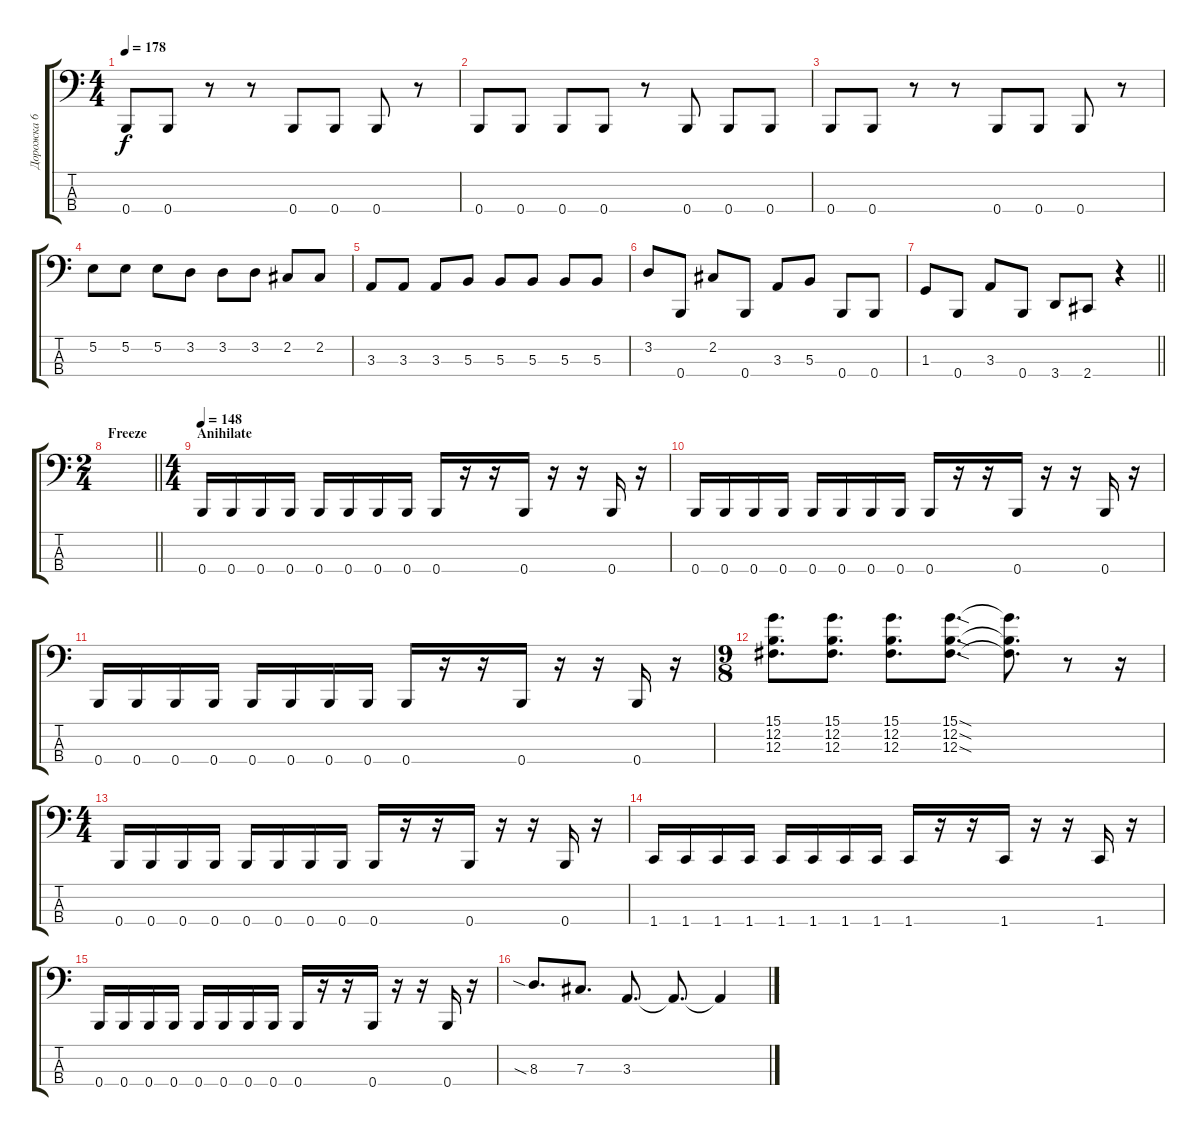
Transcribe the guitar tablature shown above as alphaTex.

\track ("Дорожка 6" "Дорожка 6") {instrument electricbassfinger}
\staff {score tabs}
\tuning (E2 B1 Gb1 B0) {hide}
\ts (4 4)
\tempo 178
\clef f4
\ks c
0.4.8{dy f} 0.4.8 r.8 r.8 0.4.8 0.4.8 0.4.8 r.8 |
0.4.8 0.4.8 0.4.8 0.4.8 r.8 0.4.8 0.4.8 0.4.8 |
0.4.8 0.4.8 r.8 r.8 0.4.8 0.4.8 0.4.8 r.8 |
5.2.8 5.2.8 5.2.8 3.2.8 3.2.8 3.2.8 2.2.8 2.2.8 |
3.3.8 3.3.8 3.3.8 5.3.8 5.3.8 5.3.8 5.3.8 5.3.8 |
3.2.8 0.4.8 2.2.8 0.4.8 3.3.8 5.3.8 0.4.8 0.4.8 |
\barLineRight lightlight
1.3.8 0.4.8 3.3.8 0.4.8 3.4.8 2.4.8 r.4 |
\ts (2 4)
\section ("" "Freeze")
\barLineRight lightlight
|
\ts (4 4)
\section ("" "Anihilate")
\tempo 148
0.4.16 0.4.16 0.4.16 0.4.16 0.4.16 0.4.16 0.4.16 0.4.16 0.4.16 r.16 r.16 0.4.16 r.16 r.16 0.4.16 r.16 |
0.4.16 0.4.16 0.4.16 0.4.16 0.4.16 0.4.16 0.4.16 0.4.16 0.4.16 r.16 r.16 0.4.16 r.16 r.16 0.4.16 r.16 |
0.4.16 0.4.16 0.4.16 0.4.16 0.4.16 0.4.16 0.4.16 0.4.16 0.4.16 r.16 r.16 0.4.16 r.16 r.16 0.4.16 r.16 |
\ts (9 8)
(15.1 12.2 12.3).8{d} (15.1 12.2 12.3).8{d} (15.1 12.2 12.3).8{d} (15.1{sod} 12.2{sod} 12.3{sod}).8{d} (15.1{t} 12.2{t} 12.3{t}).8{d} r.8 r.16 |
\ts (4 4)
0.4.16 0.4.16 0.4.16 0.4.16 0.4.16 0.4.16 0.4.16 0.4.16 0.4.16 r.16 r.16 0.4.16 r.16 r.16 0.4.16 r.16 |
1.4.16 1.4.16 1.4.16 1.4.16 1.4.16 1.4.16 1.4.16 1.4.16 1.4.16 r.16 r.16 1.4.16 r.16 r.16 1.4.16 r.16 |
0.4.16 0.4.16 0.4.16 0.4.16 0.4.16 0.4.16 0.4.16 0.4.16 0.4.16 r.16 r.16 0.4.16 r.16 r.16 0.4.16 r.16 |
8.3{sia}.8{d} 7.3.8{d} 3.3.8{d} 3.3{t}.8{d} 3.3{t}.4
